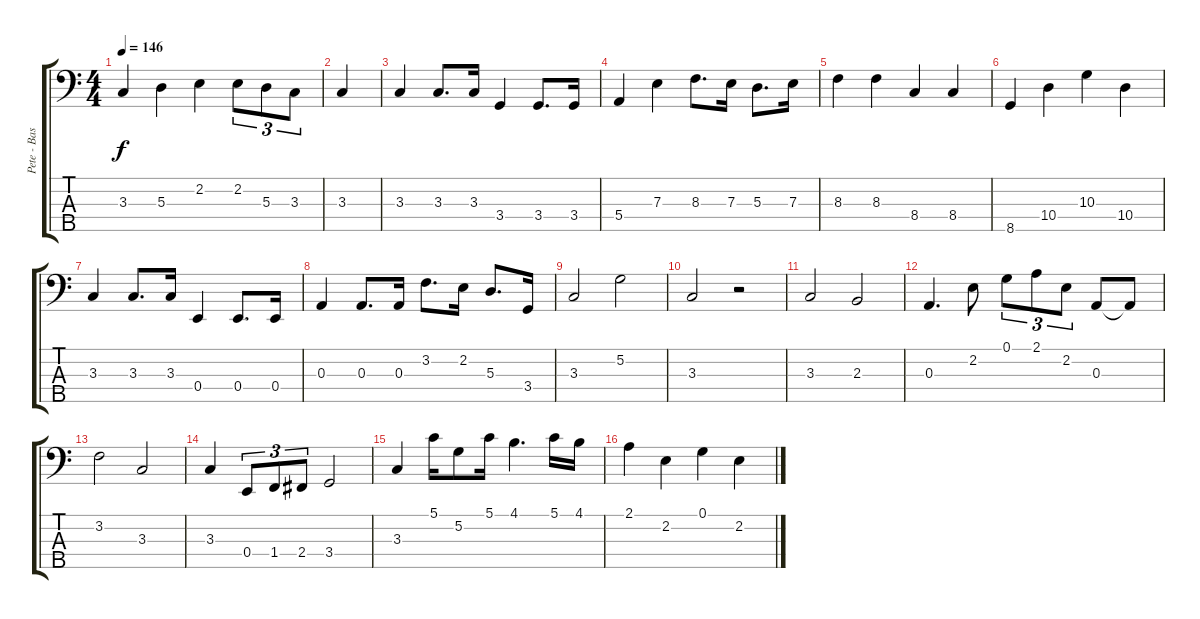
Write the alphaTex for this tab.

\track ("Pete - Bass" "Pete - Bas") {instrument electricbassfinger}
\staff {score tabs}
\tuning (G2 D2 A1 E1 B0) {hide}
\ts (4 4)
\tempo 146
\clef f4
\ks c
3.3.4{dy f} 5.3.4 2.2.4 2.2.8{tu (3 2)} 5.3.8{tu (3 2)} 3.3.8{tu (3 2)} |
3.3.4 |
3.3.4 3.3.8{d} 3.3.16 3.4.4 3.4.8{d} 3.4.16 |
5.4.4 7.3.4 8.3.8{d} 7.3.16 5.3.8{d} 7.3.16 |
8.3.4 8.3.4 8.4.4 8.4.4 |
8.5.4 10.4.4 10.3.4 10.4.4 |
3.3.4 3.3.8{d} 3.3.16 0.4.4 0.4.8{d} 0.4.16 |
0.3.4 0.3.8{d} 0.3.16 3.2.8{d} 2.2.16 5.3.8{d} 3.4.16 |
3.3.2 5.2.2 |
3.3.2 r.2 |
3.3.2 2.3.2 |
0.3.4{d} 2.2.8 0.1.8{tu (3 2)} 2.1.8{tu (3 2)} 2.2.8{tu (3 2)} 0.3.8 0.3{t}.8 |
3.2.2 3.3.2 |
3.3.4 0.4.8{tu (3 2)} 1.4.8{tu (3 2)} 2.4.8{tu (3 2)} 3.4.2 |
3.3.4 5.1.16 5.2.8 5.1.16 4.1.4{d} 5.1.16 4.1.16 |
2.1.4 2.2.4 0.1.4 2.2.4
